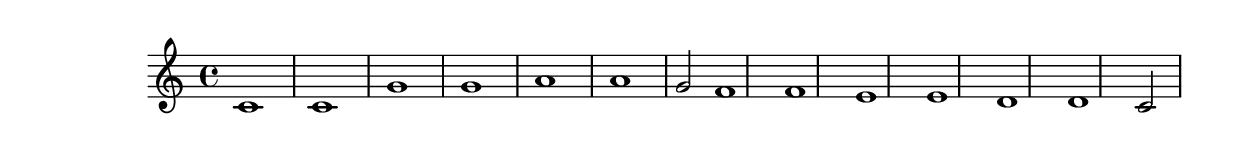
\version "2.22.0"
\score {
 << 
\new Staff { 
  {
\time 4/4 \key c \major \clef treble 
c'1 c'1 g'1 g'1 | 
a'1 a'1 g'2 | 
f'1 f'1 e'1 e'1 | 
d'1 d'1 c'2 | 
} 
 } 
>> 
 \layout {} 
 \midi {} 
}
